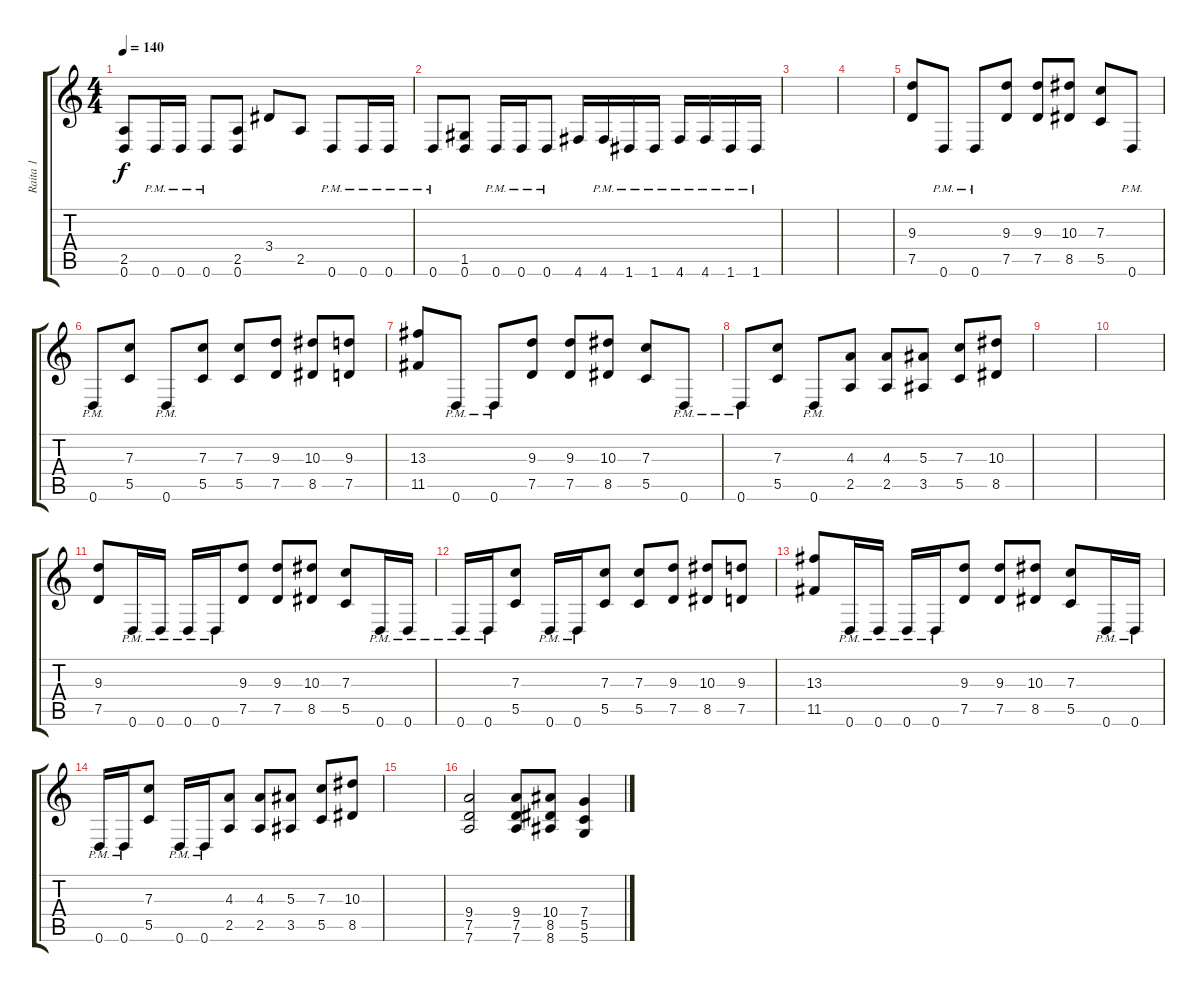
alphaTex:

\track ("Raita 1" "Raita 1") {instrument distortionguitar}
\staff {score tabs}
\tuning (D4 A3 F3 C3 G2 D2) {hide}
\ts (4 4)
\tempo 140
\clef g2
\ks c
(2.5 0.6).8{dy f} 0.6{pm}.16 0.6{pm}.16 0.6{pm}.8 (2.5 0.6).8 3.4.8 2.5.8 0.6{pm}.8 0.6{pm}.16 0.6{pm}.16 |
0.6{pm}.8 (1.5 0.6).8 0.6{pm}.16 0.6{pm}.16 0.6{pm}.8 4.6.16 4.6{pm}.16 1.6{pm}.16 1.6{pm}.16 4.6{pm}.16 4.6{pm}.16 1.6{pm}.16 1.6{pm}.16 |
|
|
(9.3 7.5).8 0.6{pm}.8 0.6{pm}.8 (9.3 7.5).8 (9.3 7.5).8 (10.3 8.5).8 (7.3 5.5).8 0.6{pm}.8 |
0.6{pm}.8 (7.3 5.5).8 0.6{pm}.8 (7.3 5.5).8 (7.3 5.5).8 (9.3 7.5).8 (10.3 8.5).8 (9.3 7.5).8 |
(13.3 11.5).8 0.6{pm}.8 0.6{pm}.8 (9.3 7.5).8 (9.3 7.5).8 (10.3 8.5).8 (7.3 5.5).8 0.6{pm}.8 |
0.6{pm}.8 (7.3 5.5).8 0.6{pm}.8 (4.3 2.5).8 (4.3 2.5).8 (5.3 3.5).8 (7.3 5.5).8 (10.3 8.5).8 |
|
|
(9.3 7.5).8 0.6{pm}.16 0.6{pm}.16 0.6{pm}.16 0.6{pm}.16 (9.3 7.5).8 (9.3 7.5).8 (10.3 8.5).8 (7.3 5.5).8 0.6{pm}.16 0.6{pm}.16 |
0.6{pm}.16 0.6{pm}.16 (7.3 5.5).8 0.6{pm}.16 0.6{pm}.16 (7.3 5.5).8 (7.3 5.5).8 (9.3 7.5).8 (10.3 8.5).8 (9.3 7.5).8 |
(13.3 11.5).8 0.6{pm}.16 0.6{pm}.16 0.6{pm}.16 0.6{pm}.16 (9.3 7.5).8 (9.3 7.5).8 (10.3 8.5).8 (7.3 5.5).8 0.6{pm}.16 0.6{pm}.16 |
0.6{pm}.16 0.6{pm}.16 (7.3 5.5).8 0.6{pm}.16 0.6{pm}.16 (4.3 2.5).8 (4.3 2.5).8 (5.3 3.5).8 (7.3 5.5).8 (10.3 8.5).8 |
|
(9.4 7.5 7.6).2 (9.4 7.5 7.6).8 (10.4 8.5 8.6).8 (7.4 5.5 5.6).4
